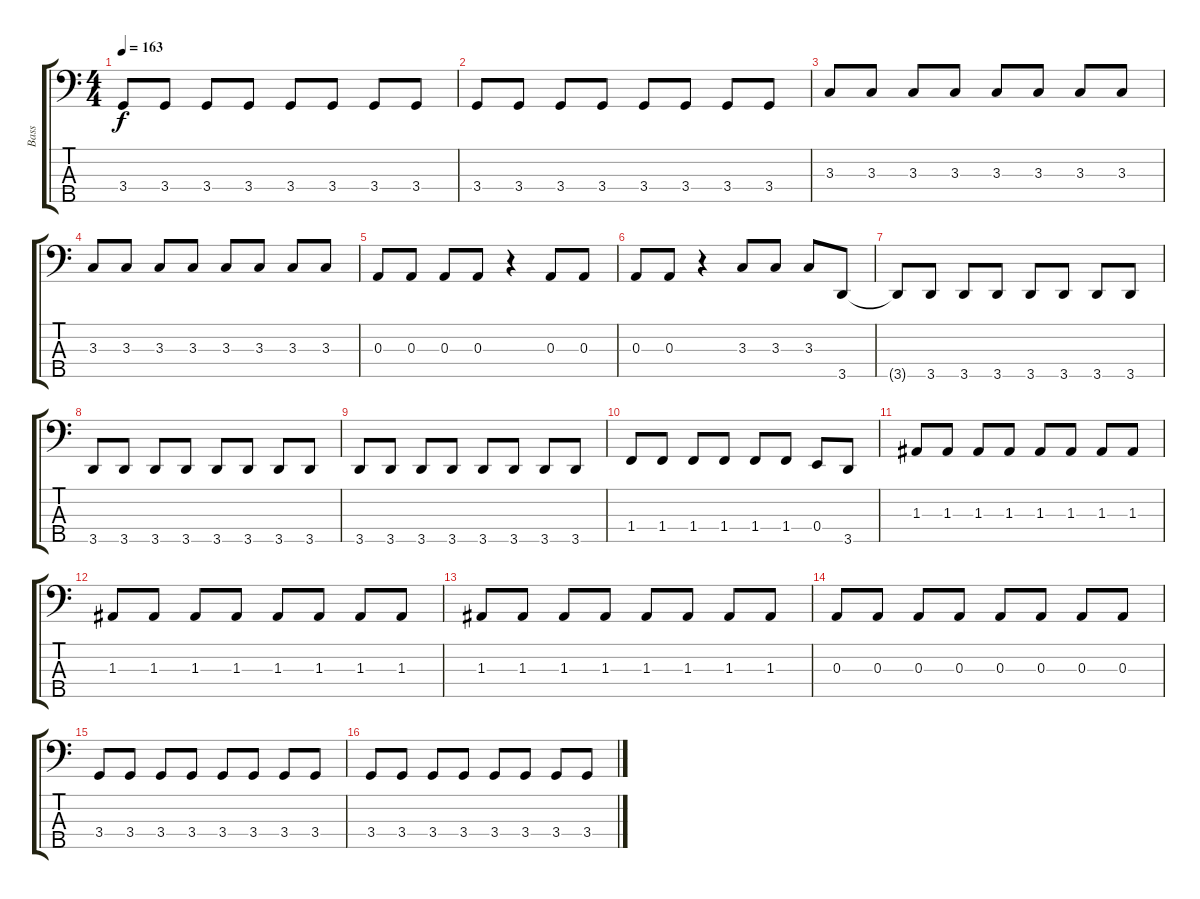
\track ("Bass" "Bass") {instrument electricbassfinger}
\staff {score tabs}
\tuning (G2 D2 A1 E1 B0) {hide}
\ts (4 4)
\tempo 163
\clef f4
\ks c
3.4.8{dy f} 3.4.8 3.4.8 3.4.8 3.4.8 3.4.8 3.4.8 3.4.8 |
3.4.8 3.4.8 3.4.8 3.4.8 3.4.8 3.4.8 3.4.8 3.4.8 |
3.3.8 3.3.8 3.3.8 3.3.8 3.3.8 3.3.8 3.3.8 3.3.8 |
3.3.8 3.3.8 3.3.8 3.3.8 3.3.8 3.3.8 3.3.8 3.3.8 |
0.3.8 0.3.8 0.3.8 0.3.8 r.4 0.3.8 0.3.8 |
0.3.8 0.3.8 r.4 3.3.8 3.3.8 3.3.8 3.5.8 |
3.5{t}.8 3.5.8 3.5.8 3.5.8 3.5.8 3.5.8 3.5.8 3.5.8 |
3.5.8 3.5.8 3.5.8 3.5.8 3.5.8 3.5.8 3.5.8 3.5.8 |
3.5.8 3.5.8 3.5.8 3.5.8 3.5.8 3.5.8 3.5.8 3.5.8 |
1.4.8 1.4.8 1.4.8 1.4.8 1.4.8 1.4.8 0.4.8 3.5.8 |
1.3.8 1.3.8 1.3.8 1.3.8 1.3.8 1.3.8 1.3.8 1.3.8 |
1.3.8 1.3.8 1.3.8 1.3.8 1.3.8 1.3.8 1.3.8 1.3.8 |
1.3.8 1.3.8 1.3.8 1.3.8 1.3.8 1.3.8 1.3.8 1.3.8 |
0.3.8 0.3.8 0.3.8 0.3.8 0.3.8 0.3.8 0.3.8 0.3.8 |
3.4.8 3.4.8 3.4.8 3.4.8 3.4.8 3.4.8 3.4.8 3.4.8 |
3.4.8 3.4.8 3.4.8 3.4.8 3.4.8 3.4.8 3.4.8 3.4.8
